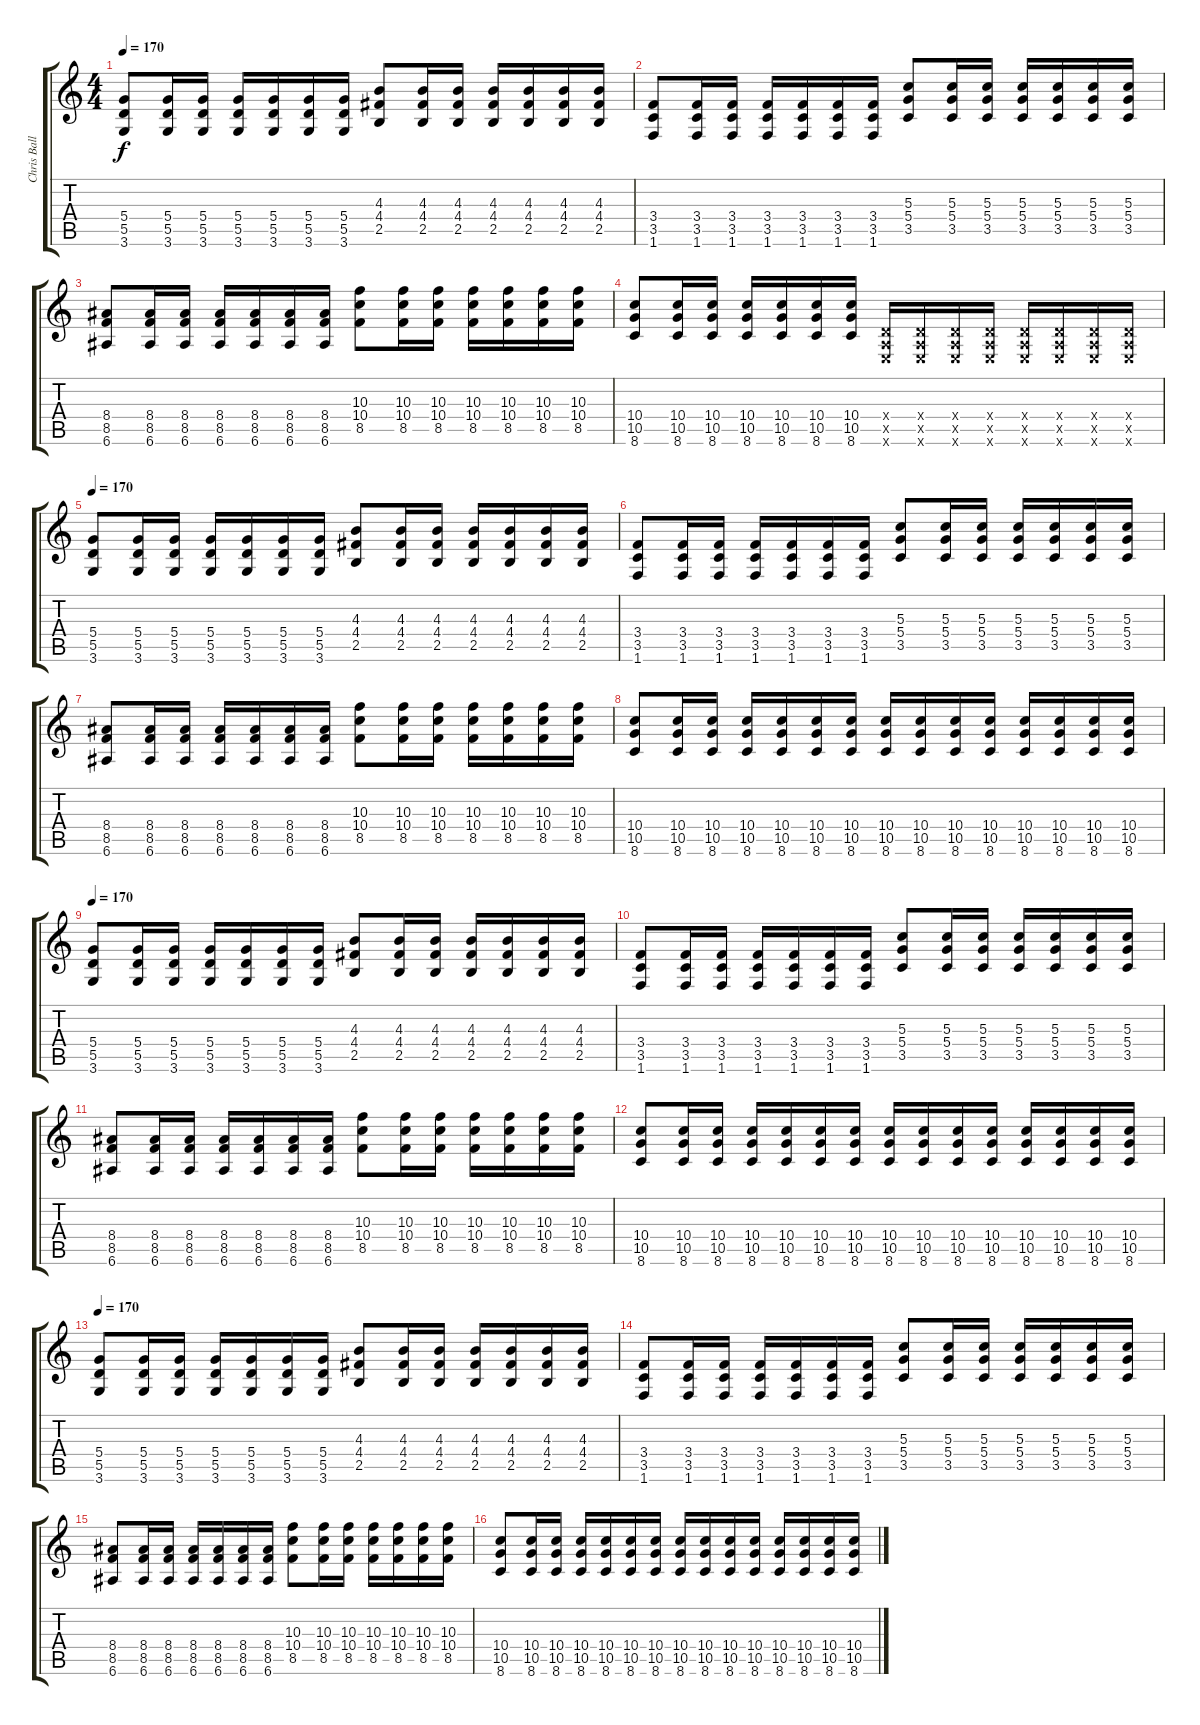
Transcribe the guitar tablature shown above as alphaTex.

\track ("Chris Ballard (Lead)" "Chris Ball") {instrument distortionguitar}
\staff {score tabs}
\tuning (E4 B3 G3 D3 A2 E2) {hide}
\ts (4 4)
\tempo 170
\clef g2
\ks c
(5.4 5.5 3.6).8{dy f instrument distortionguitar} (5.4 5.5 3.6).16 (5.4 5.5 3.6).16 (5.4 5.5 3.6).16 (5.4 5.5 3.6).16 (5.4 5.5 3.6).16 (5.4 5.5 3.6).16 (4.3 4.4 2.5).8 (4.3 4.4 2.5).16 (4.3 4.4 2.5).16 (4.3 4.4 2.5).16 (4.3 4.4 2.5).16 (4.3 4.4 2.5).16 (4.3 4.4 2.5).16 |
(3.4 3.5 1.6).8 (3.4 3.5 1.6).16 (3.4 3.5 1.6).16 (3.4 3.5 1.6).16 (3.4 3.5 1.6).16 (3.4 3.5 1.6).16 (3.4 3.5 1.6).16 (5.3 5.4 3.5).8 (5.3 5.4 3.5).16 (5.3 5.4 3.5).16 (5.3 5.4 3.5).16 (5.3 5.4 3.5).16 (5.3 5.4 3.5).16 (5.3 5.4 3.5).16 |
(8.4 8.5 6.6).8 (8.4 8.5 6.6).16 (8.4 8.5 6.6).16 (8.4 8.5 6.6).16 (8.4 8.5 6.6).16 (8.4 8.5 6.6).16 (8.4 8.5 6.6).16 (10.3 10.4 8.5).8 (10.3 10.4 8.5).16 (10.3 10.4 8.5).16 (10.3 10.4 8.5).16 (10.3 10.4 8.5).16 (10.3 10.4 8.5).16 (10.3 10.4 8.5).16 |
(10.4 10.5 8.6).8 (10.4 10.5 8.6).16 (10.4 10.5 8.6).16 (10.4 10.5 8.6).16 (10.4 10.5 8.6).16 (10.4 10.5 8.6).16 (10.4 10.5 8.6).16 (0.4{x} 0.5{x} 0.6{x}).16 (0.4{x} 0.5{x} 0.6{x}).16 (0.4{x} 0.5{x} 0.6{x}).16 (0.4{x} 0.5{x} 0.6{x}).16 (0.4{x} 0.5{x} 0.6{x}).16 (0.4{x} 0.5{x} 0.6{x}).16 (0.4{x} 0.5{x} 0.6{x}).16 (0.4{x} 0.5{x} 0.6{x}).16 |
\tempo 170
(5.4 5.5 3.6).8 (5.4 5.5 3.6).16 (5.4 5.5 3.6).16 (5.4 5.5 3.6).16 (5.4 5.5 3.6).16 (5.4 5.5 3.6).16 (5.4 5.5 3.6).16 (4.3 4.4 2.5).8 (4.3 4.4 2.5).16 (4.3 4.4 2.5).16 (4.3 4.4 2.5).16 (4.3 4.4 2.5).16 (4.3 4.4 2.5).16 (4.3 4.4 2.5).16 |
(3.4 3.5 1.6).8 (3.4 3.5 1.6).16 (3.4 3.5 1.6).16 (3.4 3.5 1.6).16 (3.4 3.5 1.6).16 (3.4 3.5 1.6).16 (3.4 3.5 1.6).16 (5.3 5.4 3.5).8 (5.3 5.4 3.5).16 (5.3 5.4 3.5).16 (5.3 5.4 3.5).16 (5.3 5.4 3.5).16 (5.3 5.4 3.5).16 (5.3 5.4 3.5).16 |
(8.4 8.5 6.6).8 (8.4 8.5 6.6).16 (8.4 8.5 6.6).16 (8.4 8.5 6.6).16 (8.4 8.5 6.6).16 (8.4 8.5 6.6).16 (8.4 8.5 6.6).16 (10.3 10.4 8.5).8 (10.3 10.4 8.5).16 (10.3 10.4 8.5).16 (10.3 10.4 8.5).16 (10.3 10.4 8.5).16 (10.3 10.4 8.5).16 (10.3 10.4 8.5).16 |
(10.4 10.5 8.6).8 (10.4 10.5 8.6).16 (10.4 10.5 8.6).16 (10.4 10.5 8.6).16 (10.4 10.5 8.6).16 (10.4 10.5 8.6).16 (10.4 10.5 8.6).16 (10.4 10.5 8.6).16 (10.4 10.5 8.6).16 (10.4 10.5 8.6).16 (10.4 10.5 8.6).16 (10.4 10.5 8.6).16 (10.4 10.5 8.6).16 (10.4 10.5 8.6).16 (10.4 10.5 8.6).16 |
\tempo 170
(5.4 5.5 3.6).8 (5.4 5.5 3.6).16 (5.4 5.5 3.6).16 (5.4 5.5 3.6).16 (5.4 5.5 3.6).16 (5.4 5.5 3.6).16 (5.4 5.5 3.6).16 (4.3 4.4 2.5).8 (4.3 4.4 2.5).16 (4.3 4.4 2.5).16 (4.3 4.4 2.5).16 (4.3 4.4 2.5).16 (4.3 4.4 2.5).16 (4.3 4.4 2.5).16 |
(3.4 3.5 1.6).8 (3.4 3.5 1.6).16 (3.4 3.5 1.6).16 (3.4 3.5 1.6).16 (3.4 3.5 1.6).16 (3.4 3.5 1.6).16 (3.4 3.5 1.6).16 (5.3 5.4 3.5).8 (5.3 5.4 3.5).16 (5.3 5.4 3.5).16 (5.3 5.4 3.5).16 (5.3 5.4 3.5).16 (5.3 5.4 3.5).16 (5.3 5.4 3.5).16 |
(8.4 8.5 6.6).8 (8.4 8.5 6.6).16 (8.4 8.5 6.6).16 (8.4 8.5 6.6).16 (8.4 8.5 6.6).16 (8.4 8.5 6.6).16 (8.4 8.5 6.6).16 (10.3 10.4 8.5).8 (10.3 10.4 8.5).16 (10.3 10.4 8.5).16 (10.3 10.4 8.5).16 (10.3 10.4 8.5).16 (10.3 10.4 8.5).16 (10.3 10.4 8.5).16 |
(10.4 10.5 8.6).8 (10.4 10.5 8.6).16 (10.4 10.5 8.6).16 (10.4 10.5 8.6).16 (10.4 10.5 8.6).16 (10.4 10.5 8.6).16 (10.4 10.5 8.6).16 (10.4 10.5 8.6).16 (10.4 10.5 8.6).16 (10.4 10.5 8.6).16 (10.4 10.5 8.6).16 (10.4 10.5 8.6).16 (10.4 10.5 8.6).16 (10.4 10.5 8.6).16 (10.4 10.5 8.6).16 |
\tempo 170
(5.4 5.5 3.6).8 (5.4 5.5 3.6).16 (5.4 5.5 3.6).16 (5.4 5.5 3.6).16 (5.4 5.5 3.6).16 (5.4 5.5 3.6).16 (5.4 5.5 3.6).16 (4.3 4.4 2.5).8 (4.3 4.4 2.5).16 (4.3 4.4 2.5).16 (4.3 4.4 2.5).16 (4.3 4.4 2.5).16 (4.3 4.4 2.5).16 (4.3 4.4 2.5).16 |
(3.4 3.5 1.6).8 (3.4 3.5 1.6).16 (3.4 3.5 1.6).16 (3.4 3.5 1.6).16 (3.4 3.5 1.6).16 (3.4 3.5 1.6).16 (3.4 3.5 1.6).16 (5.3 5.4 3.5).8 (5.3 5.4 3.5).16 (5.3 5.4 3.5).16 (5.3 5.4 3.5).16 (5.3 5.4 3.5).16 (5.3 5.4 3.5).16 (5.3 5.4 3.5).16 |
(8.4 8.5 6.6).8 (8.4 8.5 6.6).16 (8.4 8.5 6.6).16 (8.4 8.5 6.6).16 (8.4 8.5 6.6).16 (8.4 8.5 6.6).16 (8.4 8.5 6.6).16 (10.3 10.4 8.5).8 (10.3 10.4 8.5).16 (10.3 10.4 8.5).16 (10.3 10.4 8.5).16 (10.3 10.4 8.5).16 (10.3 10.4 8.5).16 (10.3 10.4 8.5).16 |
(10.4 10.5 8.6).8 (10.4 10.5 8.6).16 (10.4 10.5 8.6).16 (10.4 10.5 8.6).16 (10.4 10.5 8.6).16 (10.4 10.5 8.6).16 (10.4 10.5 8.6).16 (10.4 10.5 8.6).16 (10.4 10.5 8.6).16 (10.4 10.5 8.6).16 (10.4 10.5 8.6).16 (10.4 10.5 8.6).16 (10.4 10.5 8.6).16 (10.4 10.5 8.6).16 (10.4 10.5 8.6).16
